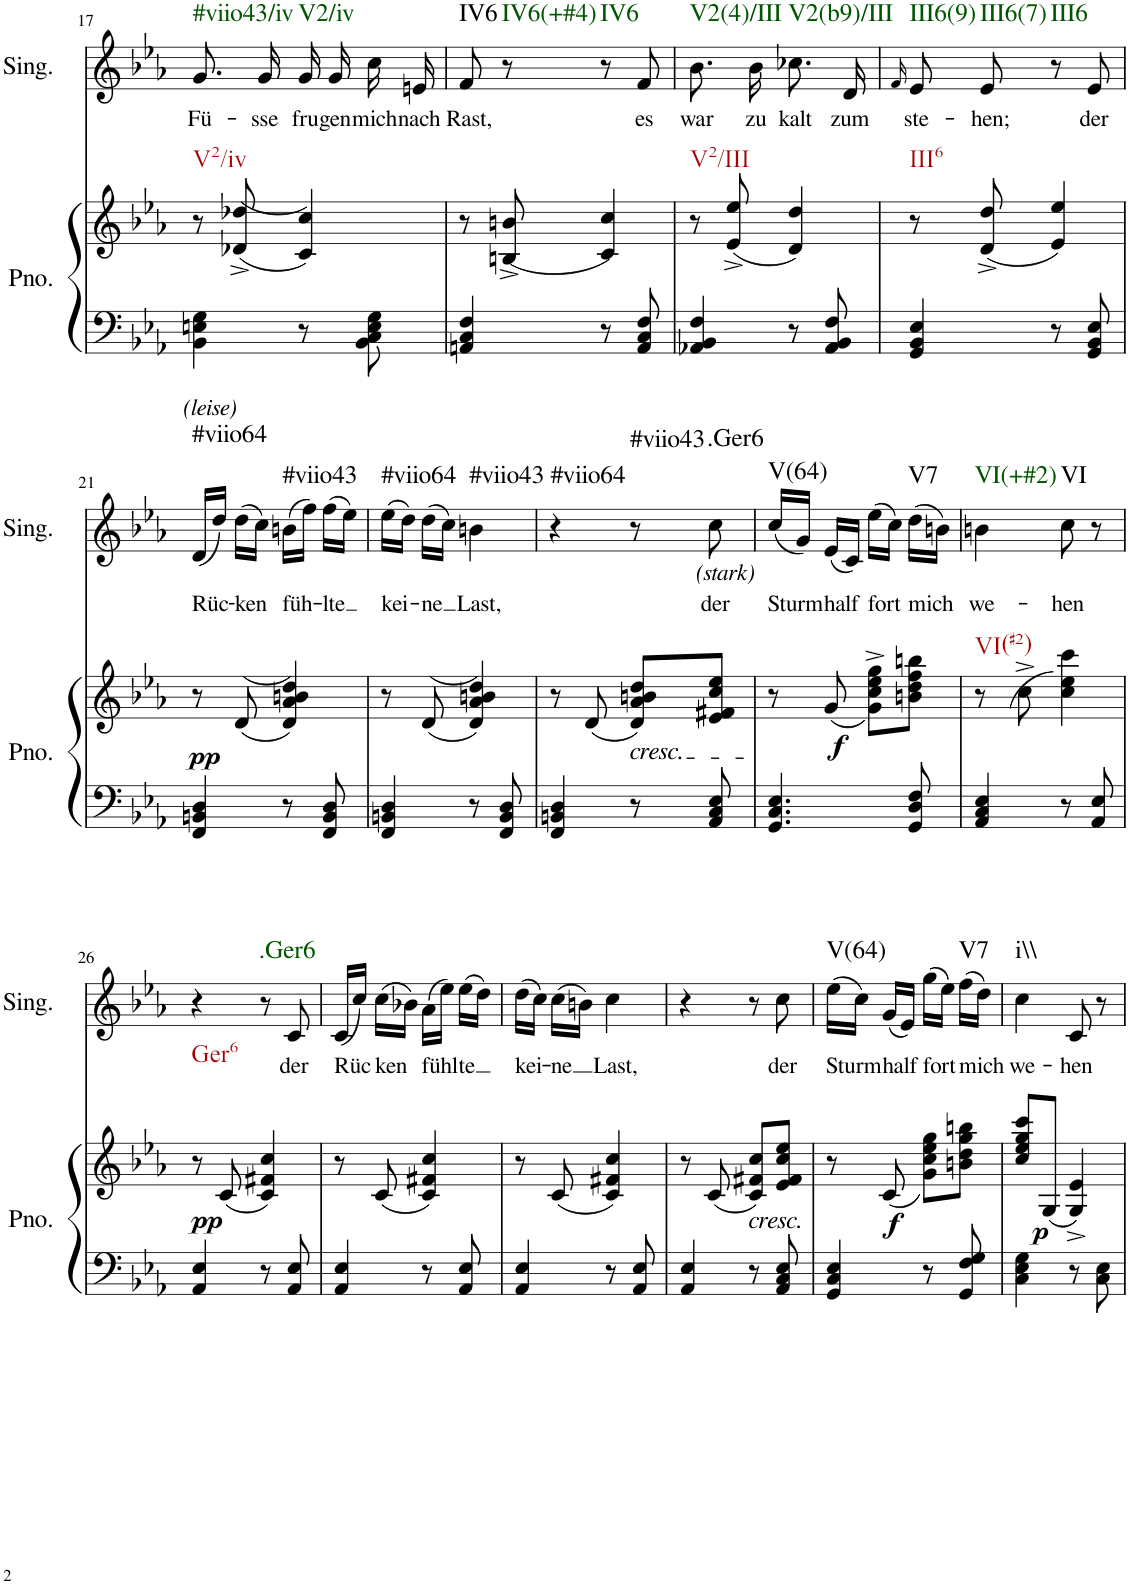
**kern	**kern	**dynam	**kern	**text	**harte
*part2	*part2	*part2	*part1	*part1	*part1
*staff3	*staff2	*staff2/3	*staff1	*staff1	*
*I"Pianoforte	*	*	*I"Singstimme	*	*
*I'Pno.	*	*	*I'Sing.	*	*
!!LO:PB:g=z
*clefF4	*clefG2	*	*clefG2	*	*
*k[b-e-a-]	*k[b-e-a-]	*	*k[b-e-a-]	*	*
*M2/4	*M2/4	*	*M2/4	*	*
=17	=17	=17	=17	=17	=17
!	!	!	!	!LO:LY:b	!LO:H:kt=#viio43/iv
4BB-\ 4En\ 4G\	8r	.	8.g/	Fü-	N
.	((8d-X/^ 8dd-X/^	.	.	.	.
!	!	!	!	!LO:LY:b	!
.	.	.	16g/	-sse	.
!	!	!	!	!LO:LY:b	!LO:H:kt=V2/iv
8r	4c/ 4cc/))	.	16g/	fru-	N
!	!	!	!	!LO:LY:b	!
.	.	.	16g/	-gen	.
!	!	!	!	!LO:LY:b	!
8BB-\ 8C\ 8E\ 8G\	.	.	16cc\	mich	.
!	!	!	!	!LO:LY:b	!
.	.	.	16en/	nach	.
=18	=18	=18	=18	=18	=18
!	!	!	!	!LO:LY:b	!LO:H:kt=IV6
4AAn/ 4C/ 4F/	8r	.	8f/	Rast,	N
!	!	!	!	!	!LO:H:kt=IV6(+#4)
.	(8Bn/^ 8bn/^	.	8r	.	N
!	!	!	!	!	!LO:H:kt=IV6
8r	4c/ 4cc/)	.	8r	.	N
!	!	!	!	!LO:LY:b	!
8AA/ 8C/ 8F/	.	.	8f/	es	.
=19	=19	=19	=19	=19	=19
!	!	!	!	!LO:LY:b	!LO:H:kt=V2(4)/III
4AA-X/ 4BB-/ 4F/	8r	.	8.b-\	war	N
.	(8e-/^ 8ee-/^	.	.	.	.
!	!	!	!	!LO:LY:b	!
.	.	.	16b-\	zu	.
!	!	!	!	!LO:LY:b	!LO:H:kt=V2(b9)/III
8r	4d/ 4dd/)	.	8.cc-X\	kalt	N
8AA-/ 8BB-/ 8F/	.	.	.	.	.
!	!	!	!	!LO:LY:b	!
.	.	.	16d/	zum	.
=20	=20	=20	=20	=20	=20
.	.	.	16qf/	.	.
!	!	!	!	!LO:LY:b	!LO:H:kt=III6(9)
4GG/ 4BB-/ 4E-/	8r	.	8e-/	ste-	N
!	!	!	!	!LO:LY:b	!LO:H:kt=III6(7)
.	(8d/^ 8dd/^	.	8e-/	-hen;	N
!	!	!	!	!	!LO:H:kt=III6
8r	4e-/ 4ee-/)	.	8r	.	N
!	!	!	!	!LO:LY:b	!
8GG/ 8BB-/ 8E-/	.	.	8e-/	der	.
!!LO:LB:g=z
=21	=21	=21	=21	=21	=21
!	!	!	!LO:TX:a:i:t=(leise)	!	!
!	!	!LO:DY:a=2	!	!LO:LY:b	!LO:H:kt=#viio64
4FF/ 4BBn/ 4D/	8r	pp	(16d/LL	Rüc-	N
.	.	.	16dd/JJ)	.	.
!	!	!	!	!LO:LY:b	!
.	((8d/	.	(16dd\LL	-ken	.
.	.	.	16cc\JJ)	.	.
!	!	!	!	!LO:LY:b	!LO:H:kt=#viio43
8r	4d/ 4a-/ 4bn/ 4dd/))	.	(16bn\LL	füh-	N
.	.	.	16ff\JJ)	.	.
!	!	!	!	!LO:LY:b	!
8FF/ 8BB/ 8D/	.	.	(16ff\LL	-lte	.
.	.	.	16ee-\JJ)	.	.
=22	=22	=22	=22	=22	=22
!	!	!	!	!LO:LY:b	!LO:H:kt=#viio64
4FF/ 4BBn/ 4D/	8r	.	(16ee-\LL	-kei-	N
.	.	.	16dd\JJ)	.	.
!	!	!	!	!LO:LY:b	!
.	((8d/	.	(16dd\LL	-ne	.
.	.	.	16cc\JJ)	.	.
!	!	!	!	!LO:LY:b	!LO:H:kt=#viio43
8r	4d/ 4a-/ 4bn/ 4dd/))	.	4bn\	Last,	N
8FF/ 8BB/ 8D/	.	.	.	.	.
=23	=23	=23	=23	=23	=23
!	!	!	!	!	!LO:H:kt=#viio64
4FF/ 4BBn/ 4D/	8r	.	4r	.	N
.	(8d/	.	.	.	.
!	!LO:TX:b:i:t=cresc.	!	!	!	!LO:H:kt=#viio43
8r	8d/ 8a-/ 8bn/ 8dd/L)	.	8r	.	N
!	!	!	!LO:TX:b:i:t=(stark)	!	!
!	!	!	!	!LO:LY:b	!LO:H:kt=.Ger6
8AA-/ 8C/ 8E-/	8e-/ 8f#X/ 8cc/ 8ee-/J	.	8cc\	der	N
=24	=24	=24	=24	=24	=24
!	!	!	!	!LO:LY:b	!LO:H:kt=V(64)
4.GG/ 4.C/ 4.E-/	8r	.	(16cc/LL	-Sturm	N
.	.	.	16g/JJ)	.	.
!	!	!LO:DY:b	!	!LO:LY:b	!
.	(<8g/	f	(16e-/LL	half	.
.	.	.	16c/JJ)	.	.
!	!	!	!	!LO:LY:b	!
.	8g\^ 8cc\^ 8ee-\^ 8gg\^L)	.	(16ee-\LL	-fort	.
.	.	.	16cc\JJ)	.	.
!	!	!	!	!LO:LY:b	!LO:H:kt=V7
8GG/ 8D/ 8F/	8bn\ 8dd\ 8ff\ 8bbn\J	.	(16dd\LL	mich	N
.	.	.	16bn\JJ)	.	.
=25	=25	=25	=25	=25	=25
!	!	!	!	!LO:LY:b	!LO:H:kt=VI(+#2)
4AA-/ 4C/ 4E-/	8r	.	4bn\	we-	N
.	(8cc^\	.	.	.	.
!	!	!	!	!LO:LY:b	!LO:H:kt=VI
8r	4cc\ 4ee-\ 4ccc\)	.	8cc\	-hen	N
8AA-/ 8E-/	.	.	8r	.	.
!!LO:LB:g=z
=26	=26	=26	=26	=26	=26
!	!	!LO:DY:a=2	!	!	!LO:H:kt=Ger6
4AA-/ 4E-/	8r	pp	4r	.	N
.	(8c/	.	.	.	.
!	!	!	!	!	!LO:H:kt=.Ger6
8r	4c/ 4f#X/ 4cc/)	.	8r	.	N
!	!	!	!	!LO:LY:b	!
8AA-/ 8E-/	.	.	8c/	der	.
=27	=27	=27	=27	=27	=27
!	!	!	!	!LO:LY:b	!
4AA-/ 4E-/	8r	.	(16c/LL	Rüc-	.
.	.	.	16cc/JJ)	.	.
!	!	!	!	!LO:LY:b	!
.	(8c/	.	(16cc\LL	-ken	.
.	.	.	16b-X\JJ)	.	.
!	!	!	!	!LO:LY:b	!
8r	4c/ 4f#X/ 4cc/)	.	(16a-\LL	fühl-	.
.	.	.	16ee-\JJ)	.	.
!	!	!	!	!LO:LY:b	!
8AA-/ 8E-/	.	.	(16ee-\LL	-te	.
.	.	.	16dd\JJ)	.	.
=28	=28	=28	=28	=28	=28
!	!	!	!	!LO:LY:b	!
4AA-/ 4E-/	8r	.	(16dd\LL	kei-	.
.	.	.	16cc\JJ)	.	.
!	!	!	!	!LO:LY:b	!
.	(8c/	.	(16cc\LL	-ne	.
.	.	.	16bn\JJ)	.	.
!	!	!	!	!LO:LY:b	!
8r	4c/ 4f#X/ 4cc/)	.	4cc\	Last,	.
8AA-/ 8E-/	.	.	.	.	.
=29	=29	=29	=29	=29	=29
4AA-/ 4E-/	8r	.	4r	.	.
.	(8c/	.	.	.	.
!	!LO:TX:b:i:t=cresc.	!	!	!	!
8r	8c/ 8f#X/ 8cc/L)	.	8r	.	.
!	!	!	!	!LO:LY:b	!
8AA-/ 8C/ 8E-/	8e-/ 8f#/ 8cc/ 8ee-/J	.	8cc\	der	.
=30	=30	=30	=30	=30	=30
!	!	!	!	!LO:LY:b	!LO:H:kt=V(64)
4GG/ 4C/ 4E-/	8r	.	(16ee-\LL	-Sturm	N
.	.	.	16cc\JJ)	.	.
!	!	!LO:DY:b	!	!LO:LY:b	!
.	(<8c/	f	(16g/LL	half	.
.	.	.	16e-/JJ)	.	.
!	!	!	!	!LO:LY:b	!
8r	8g\ 8cc\ 8ee-\ 8gg\L)	.	(16gg\LL	-fort	.
.	.	.	16ee-\JJ)	.	.
!	!	!	!	!LO:LY:b	!LO:H:kt=V7
8GG/ 8F/ 8G/	8bn\ 8dd\ 8gg\ 8bbn\J	.	(16ff\LL	mich	N
.	.	.	16dd\JJ)	.	.
=31	=31	=31	=31	=31	=31
!	!	!	!	!LO:LY:b	!LO:H:kt=i\\
4C\ 4E-\ 4G\	8cc/ 8ee-/ 8gg/ 8ccc/L	.	4cc\	we-	N
!	!	!LO:DY:b	!	!	!
.	(8G/J	p	.	.	.
!	!	!	!	!LO:LY:b	!
8r	4G/^ 4e-/^)	.	8c/	-hen	.
8C\ 8E-\	.	.	8r	.	.
=	=	=	=	=	=
*-	*-	*-	*-	*-	*-
